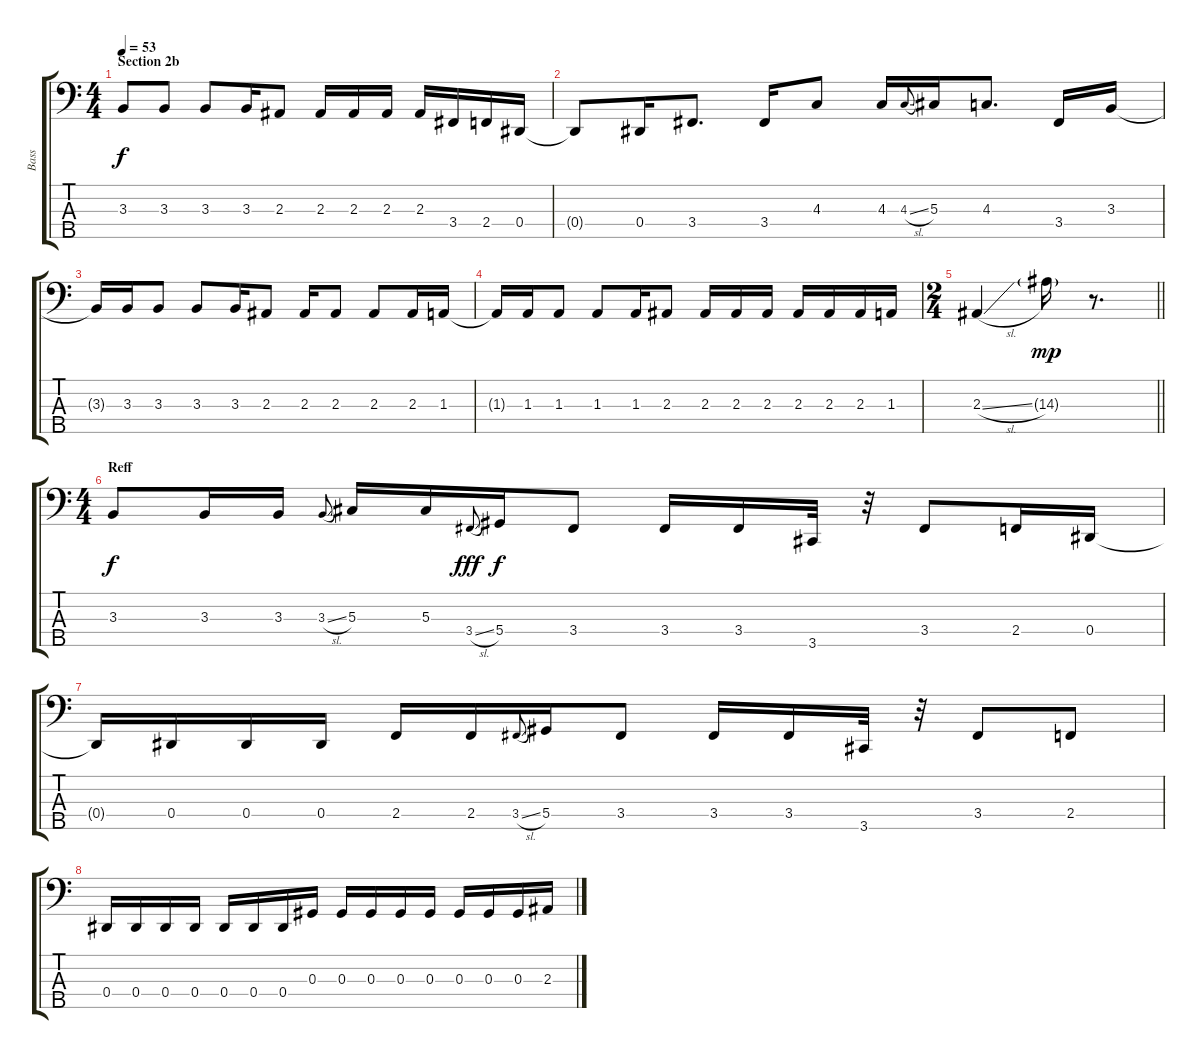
\track ("Bass" "Bass") {instrument electricbassfinger}
\staff {score tabs}
\tuning (Gb2 Db2 Ab1 Eb1 Bb0) {hide}
\ts (4 4)
\section ("" "Section 2b")
\tempo 53
\clef f4
\ks c
3.3.8{dy f} 3.3.8 3.3.8 3.3.16 2.3.8 2.3.16 2.3.16 2.3.16 2.3.16 3.4.16 2.4.16 0.4.16 |
0.4{t}.8 0.4.16 3.4.8{d} 3.4.16 4.3.8 4.3.16 4.3{sl}.8{gr onbeat} 5.3.16 4.3.8{d} 3.4.16 3.3.16 |
3.3{t}.16 3.3.16 3.3.8 3.3.8 3.3.16 2.3.8 2.3.16 2.3.8 2.3.8 2.3.16 1.3.16 |
1.3{t}.16 1.3.16 1.3.8 1.3.8 1.3.16 2.3.8 2.3.16 2.3.16 2.3.16 2.3.16 2.3.16 2.3.16 1.3.16 |
\ts (2 4)
\barLineRight lightlight
2.3{sl}.4 14.3{g}.16{dy mp} r.8{d} |
\ts (4 4)
\section ("" "Reff")
3.3.8{dy f} 3.3.16 3.3.16 3.3{sl}.8{gr onbeat} 5.3.16 5.3.16 3.4{sl}.8{gr onbeat dy fff} 5.4.16{dy f} 3.4.8 3.4.16 3.4.16 3.5.32 r.32 3.4.8 2.4.16 0.4.16 |
0.4{t}.16 0.4.16 0.4.16 0.4.16 2.4.16 2.4.16 3.4{sl}.8{gr onbeat} 5.4.16 3.4.8 3.4.16 3.4.16 3.5.32 r.32 3.4.8 2.4.8 |
0.4.16 0.4.16 0.4.16 0.4.16 0.4.16 0.4.16 0.4.16 0.3.16 0.3.16 0.3.16 0.3.16 0.3.16 0.3.16 0.3.16 0.3.16 2.3.16
